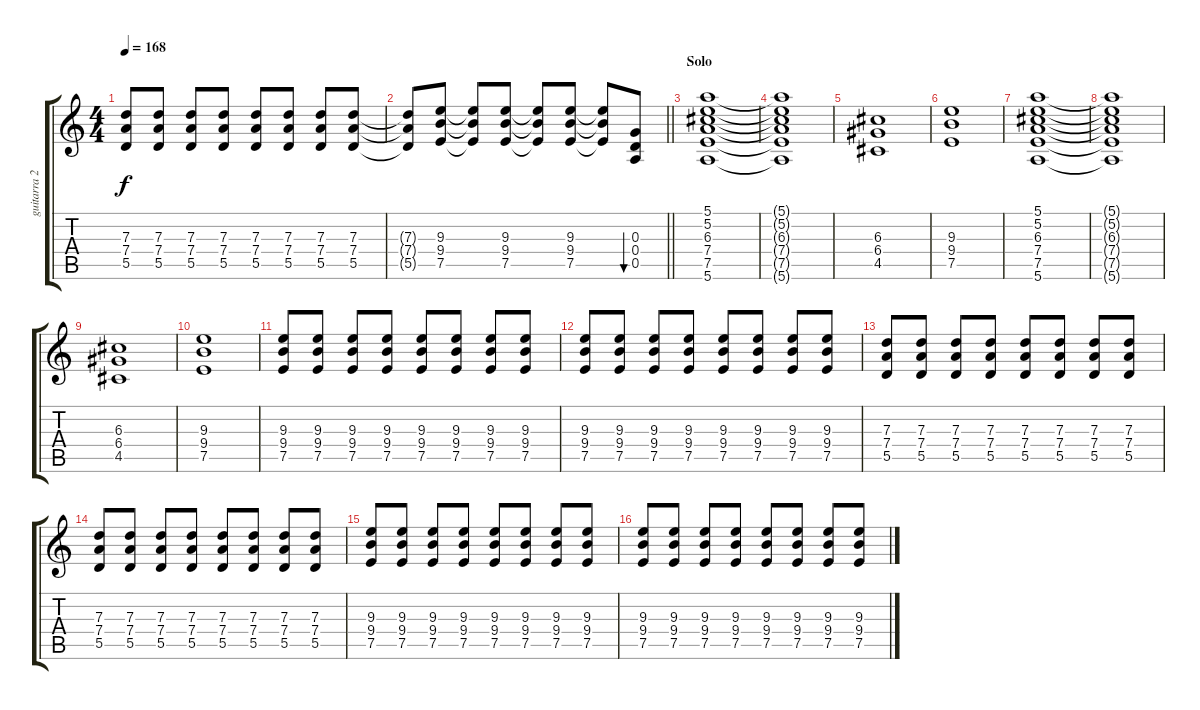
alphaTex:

\track ("guitarra 2 RSE" "guitarra 2") {instrument overdrivenguitar}
\staff {score tabs}
\tuning (E4 B3 G3 D3 A2 E2) {hide}
\ts (4 4)
\tempo 168
\clef g2
\ks c
(7.3 7.4 5.5).8{dy f} (7.3 7.4 5.5).8 (7.3 7.4 5.5).8 (7.3 7.4 5.5).8 (7.3 7.4 5.5).8 (7.3 7.4 5.5).8 (7.3 7.4 5.5).8 (7.3 7.4 5.5).8 |
\barLineRight lightlight
(7.3{t} 7.4{t} 5.5{t}).8 (9.3 9.4 7.5).8 (9.3{t} 9.4{t} 7.5{t}).8 (9.3 9.4 7.5).8 (9.3{t} 9.4{t} 7.5{t}).8 (9.3 9.4 7.5).8 (9.3{t} 9.4{t} 7.5{t}).8 (0.3 0.4 0.5).8{bu 60} |
\section ("" "Solo")
(5.1 5.2 6.3 7.4 7.5 5.6).1 |
(5.1{t} 5.2{t} 6.3{t} 7.4{t} 7.5{t} 5.6{t}).1 |
(6.3 6.4 4.5).1 |
(9.3 9.4 7.5).1 |
(5.1 5.2 6.3 7.4 7.5 5.6).1 |
(5.1{t} 5.2{t} 6.3{t} 7.4{t} 7.5{t} 5.6{t}).1 |
(6.3 6.4 4.5).1 |
(9.3 9.4 7.5).1 |
(9.3 9.4 7.5).8 (9.3 9.4 7.5).8 (9.3 9.4 7.5).8 (9.3 9.4 7.5).8 (9.3 9.4 7.5).8 (9.3 9.4 7.5).8 (9.3 9.4 7.5).8 (9.3 9.4 7.5).8 |
(9.3 9.4 7.5).8 (9.3 9.4 7.5).8 (9.3 9.4 7.5).8 (9.3 9.4 7.5).8 (9.3 9.4 7.5).8 (9.3 9.4 7.5).8 (9.3 9.4 7.5).8 (9.3 9.4 7.5).8 |
(7.3 7.4 5.5).8 (7.3 7.4 5.5).8 (7.3 7.4 5.5).8 (7.3 7.4 5.5).8 (7.3 7.4 5.5).8 (7.3 7.4 5.5).8 (7.3 7.4 5.5).8 (7.3 7.4 5.5).8 |
(7.3 7.4 5.5).8 (7.3 7.4 5.5).8 (7.3 7.4 5.5).8 (7.3 7.4 5.5).8 (7.3 7.4 5.5).8 (7.3 7.4 5.5).8 (7.3 7.4 5.5).8 (7.3 7.4 5.5).8 |
(9.3 9.4 7.5).8 (9.3 9.4 7.5).8 (9.3 9.4 7.5).8 (9.3 9.4 7.5).8 (9.3 9.4 7.5).8 (9.3 9.4 7.5).8 (9.3 9.4 7.5).8 (9.3 9.4 7.5).8 |
(9.3 9.4 7.5).8 (9.3 9.4 7.5).8 (9.3 9.4 7.5).8 (9.3 9.4 7.5).8 (9.3 9.4 7.5).8 (9.3 9.4 7.5).8 (9.3 9.4 7.5).8 (9.3 9.4 7.5).8
